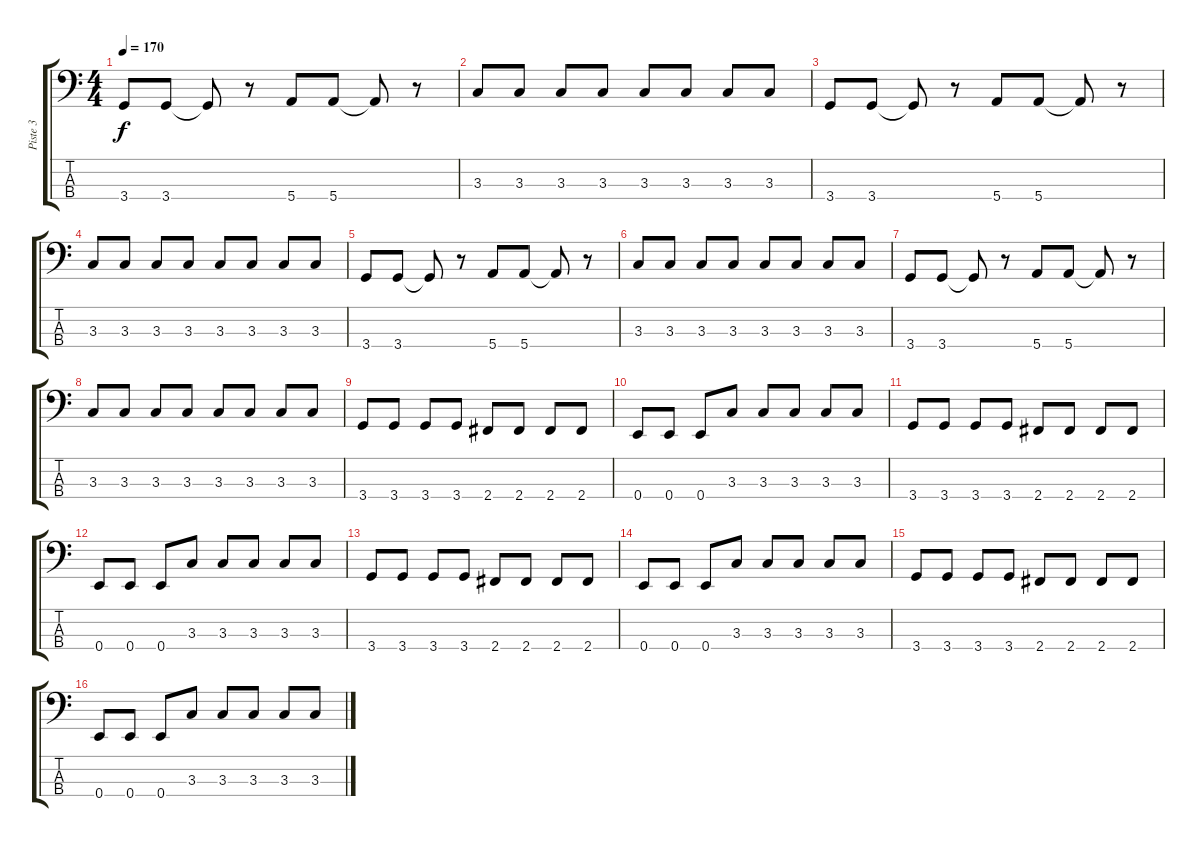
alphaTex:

\track ("Piste 3" "Piste 3") {instrument electricbasspick}
\staff {score tabs}
\tuning (G2 D2 A1 E1) {hide}
\ts (4 4)
\tempo 170
\clef f4
\ks c
3.4.8{dy f} 3.4.8 3.4{t}.8 r.8 5.4.8 5.4.8 5.4{t}.8 r.8 |
3.3.8 3.3.8 3.3.8 3.3.8 3.3.8 3.3.8 3.3.8 3.3.8 |
3.4.8 3.4.8 3.4{t}.8 r.8 5.4.8 5.4.8 5.4{t}.8 r.8 |
3.3.8 3.3.8 3.3.8 3.3.8 3.3.8 3.3.8 3.3.8 3.3.8 |
3.4.8 3.4.8 3.4{t}.8 r.8 5.4.8 5.4.8 5.4{t}.8 r.8 |
3.3.8 3.3.8 3.3.8 3.3.8 3.3.8 3.3.8 3.3.8 3.3.8 |
3.4.8 3.4.8 3.4{t}.8 r.8 5.4.8 5.4.8 5.4{t}.8 r.8 |
3.3.8 3.3.8 3.3.8 3.3.8 3.3.8 3.3.8 3.3.8 3.3.8 |
3.4.8 3.4.8 3.4.8 3.4.8 2.4.8 2.4.8 2.4.8 2.4.8 |
0.4.8 0.4.8 0.4.8 3.3.8 3.3.8 3.3.8 3.3.8 3.3.8 |
3.4.8 3.4.8 3.4.8 3.4.8 2.4.8 2.4.8 2.4.8 2.4.8 |
0.4.8 0.4.8 0.4.8 3.3.8 3.3.8 3.3.8 3.3.8 3.3.8 |
3.4.8 3.4.8 3.4.8 3.4.8 2.4.8 2.4.8 2.4.8 2.4.8 |
0.4.8 0.4.8 0.4.8 3.3.8 3.3.8 3.3.8 3.3.8 3.3.8 |
3.4.8 3.4.8 3.4.8 3.4.8 2.4.8 2.4.8 2.4.8 2.4.8 |
0.4.8 0.4.8 0.4.8 3.3.8 3.3.8 3.3.8 3.3.8 3.3.8
